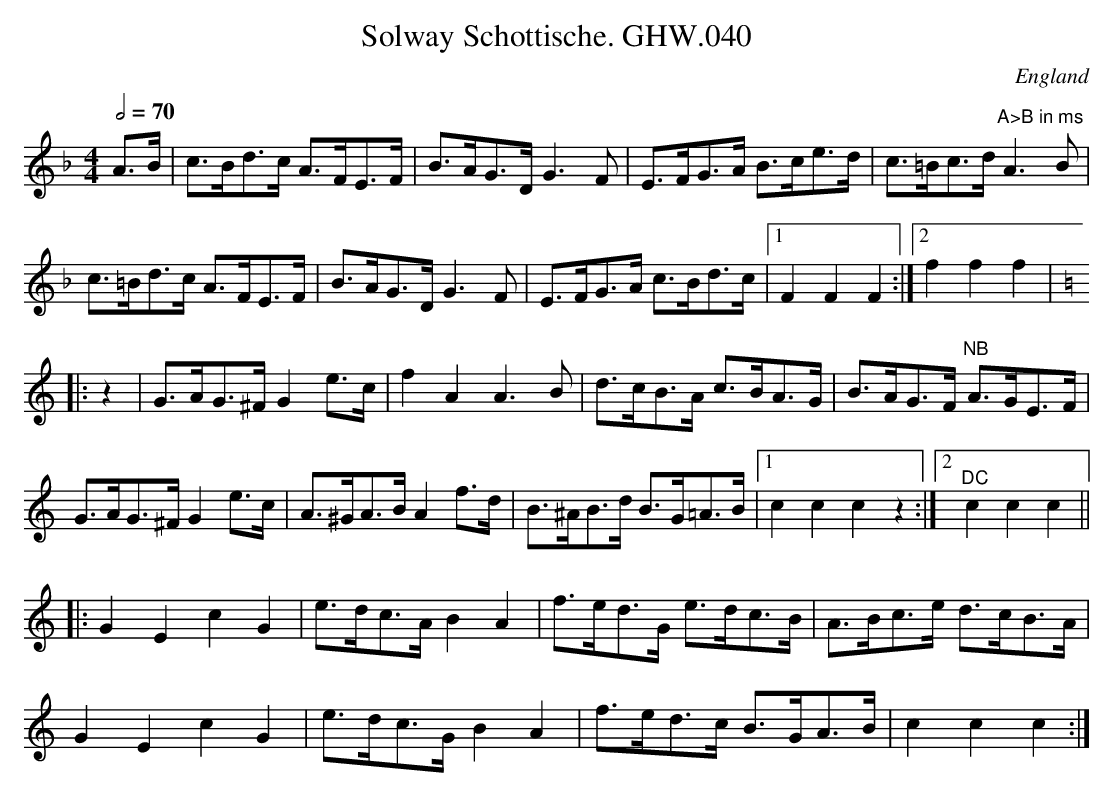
X:1
T:Solway Schottische. GHW.040
L:1/8
M:4/4
O:England
Q:1/2=70
K:F
A>B|c>Bd>c A>FE>F|B>AG>D G3 F|\
E>FG>A B>ce>d|c>=Bc>d "^A>B in ms"A3B|!
c>=Bd>c A>FE>F|B>AG>D G3 F|E>FG>A c>Bd>c|1F2F2F2:|2f2f2f2|!
K:C
|:z2|G>AG>^F G2 e>c|f2 A2 A3 B|d>cB>A c>BA>G|B>AG>F "^NB"A>GE>F|!
G>AG>^F G2 e>c|A>^GA>B A2 f>d|\
B>^AB>d B>G=A>B|1 c2c2c2 z2:|2"^DC"c2c2c2||!
|:G2E2 c2G2|e>dc>A B2A2|f>ed>G e>dc>B|A>Bc>e d>cB>A|!
G2E2c2G2|e>dc>G B2A2|f>ed>c B>GA>B|c2c2c2:|
